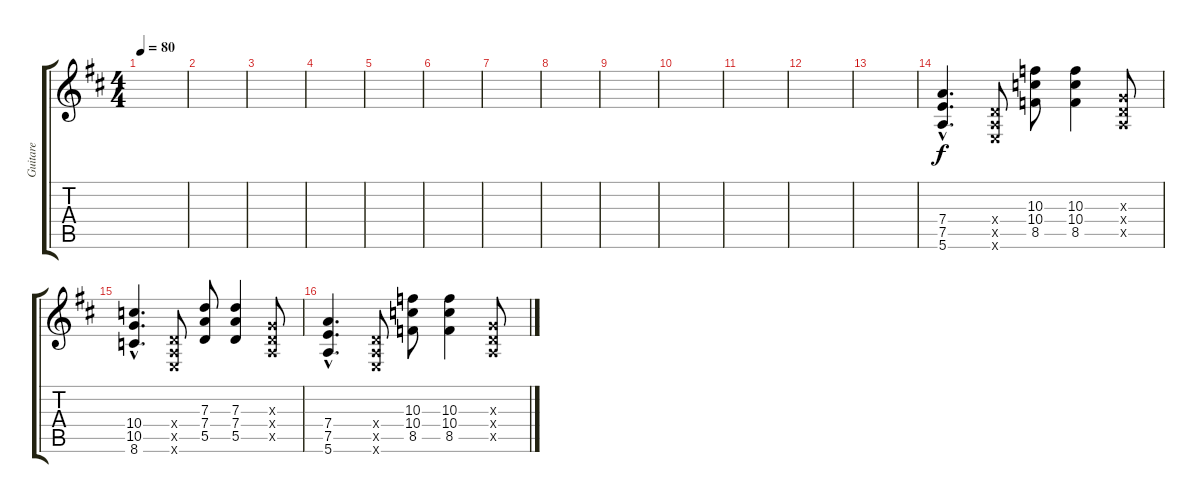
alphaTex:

\track ("Guitare" "Guitare") {instrument distortionguitar}
\staff {score tabs}
\tuning (E4 B3 G3 D3 A2 E2) {hide}
\ts (4 4)
\tempo 80
\clef g2
\ks d
|
|
|
|
|
|
|
|
|
|
|
|
|
(7.4{hac} 7.5{hac} 5.6{hac}).4{d} (0.4{x} 0.5{x} 0.6{x}).8 (10.3 10.4 8.5).8 (10.3 10.4 8.5).4 (0.3{x} 0.4{x} 0.5{x}).8 |
(10.4{hac} 10.5{hac} 8.6{hac}).4{d} (0.4{x} 0.5{x} 0.6{x}).8 (7.3 7.4 5.5).8 (7.3 7.4 5.5).4 (0.3{x} 0.4{x} 0.5{x}).8 |
(7.4{hac} 7.5{hac} 5.6{hac}).4{d} (0.4{x} 0.5{x} 0.6{x}).8 (10.3 10.4 8.5).8 (10.3 10.4 8.5).4 (0.3{x} 0.4{x} 0.5{x}).8
